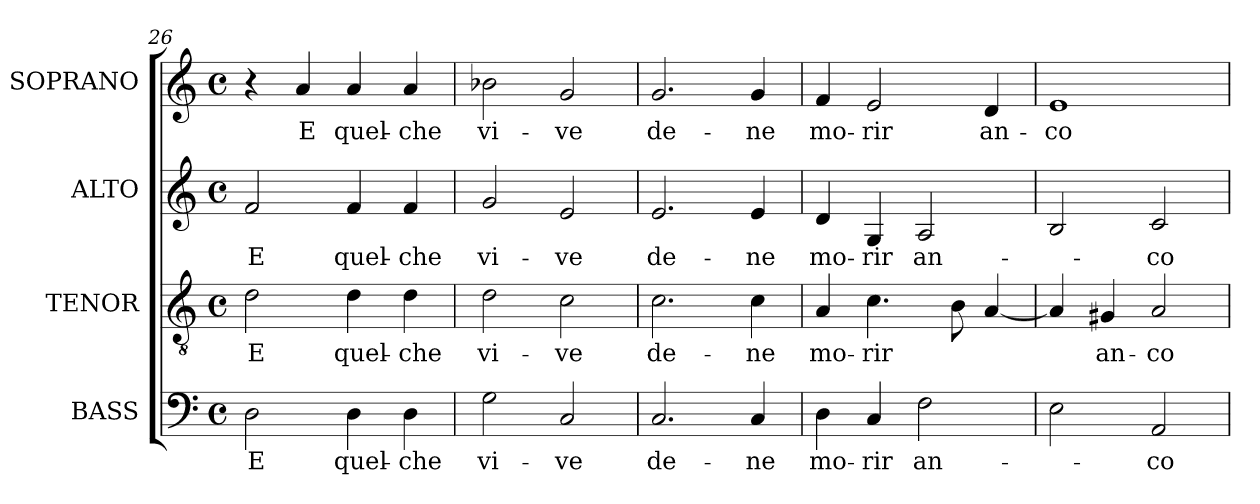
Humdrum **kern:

**kern	**text	**kern	**text	**kern	**text	**kern	**text
*part4	*part4	*part3	*part3	*part2	*part2	*part1	*part1
*staff4	*staff4	*staff3	*staff3	*staff2	*staff2	*staff1	*staff1
*I"BASS	*	*I"TENOR	*	*I"ALTO	*	*I"SOPRANO	*
*I'B.	*	*I'T.	*	*I'A.	*	*I'S.	*
*clefF4	*	*clefGv2	*	*clefG2	*	*clefG2	*
*	*	*ITrd7c12	*	*	*	*	*
*k[]	*	*k[]	*	*k[]	*	*k[]	*
*C:	*	*C:	*	*C:	*	*C:	*
*M4/4	*	*M4/4	*	*M4/4	*	*M4/4	*
*met(c)	*	*met(c)	*	*met(c)	*	*met(c)	*
=26	=26	=26	=26	=26	=26	=26	=26
!	!LO:LY:b:color=#000000	!	!	!	!	!	!
!	!	!	!LO:LY:b:color=#000000	!	!	!	!
!	!	!	!	!	!LO:LY:b:color=#000000	!	!
2Di\	E	2Di\	E	2fi/	E	4r	.
!	!	!	!	!	!	!	!LO:LY:b:color=#000000
.	.	.	.	.	.	4ai/	E
!	!LO:LY:b:color=#000000	!	!	!	!	!	!
!	!	!	!LO:LY:b:color=#000000	!	!	!	!
!	!	!	!	!	!LO:LY:b:color=#000000	!	!
!	!	!	!	!	!	!	!LO:LY:b:color=#000000
4Di\	quel-	4Di\	quel-	4fi/	quel-	4ai/	quel-
!	!LO:LY:b:color=#000000	!	!	!	!	!	!
!	!	!	!LO:LY:b:color=#000000	!	!	!	!
!	!	!	!	!	!LO:LY:b:color=#000000	!	!
!	!	!	!	!	!	!	!LO:LY:b:color=#000000
4Di\	-che	4Di\	-che	4fi/	-che	4ai/	-che
=27	=27	=27	=27	=27	=27	=27	=27
!	!LO:LY:b:color=#000000	!	!	!	!	!	!
!	!	!	!LO:LY:b:color=#000000	!	!	!	!
!	!	!	!	!	!LO:LY:b:color=#000000	!	!
!	!	!	!	!	!	!	!LO:LY:b:color=#000000
2Gi\	vi-	2Di\	vi-	2gi/	vi-	2b-Xi\	vi-
!	!LO:LY:b:color=#000000	!	!	!	!	!	!
!	!	!	!LO:LY:b:color=#000000	!	!	!	!
!	!	!	!	!	!LO:LY:b:color=#000000	!	!
!	!	!	!	!	!	!	!LO:LY:b:color=#000000
2Ci/	-ve	2Ci\	-ve	2ei/	-ve	2gi/	-ve
=28	=28	=28	=28	=28	=28	=28	=28
!	!LO:LY:b:color=#000000	!	!	!	!	!	!
!	!	!	!LO:LY:b:color=#000000	!	!	!	!
!	!	!	!	!	!LO:LY:b:color=#000000	!	!
!	!	!	!	!	!	!	!LO:LY:b:color=#000000
2.Ci/	de-	2.Ci\	de-	2.ei/	de-	2.gi/	de-
!	!LO:LY:b:color=#000000	!	!	!	!	!	!
!	!	!	!LO:LY:b:color=#000000	!	!	!	!
!	!	!	!	!	!LO:LY:b:color=#000000	!	!
!	!	!	!	!	!	!	!LO:LY:b:color=#000000
4Ci/	-ne	4Ci\	-ne	4ei/	-ne	4gi/	-ne
=29	=29	=29	=29	=29	=29	=29	=29
!	!LO:LY:b:color=#000000	!	!	!	!	!	!
!	!	!	!LO:LY:b:color=#000000	!	!	!	!
!	!	!	!	!	!LO:LY:b:color=#000000	!	!
!	!	!	!	!	!	!	!LO:LY:b:color=#000000
4Di\	mo-	4AAi/	mo-	4di/	mo-	4fi/	mo-
!	!LO:LY:b:color=#000000	!	!	!	!	!	!
!	!	!	!LO:LY:b:color=#000000	!	!	!	!
!	!	!	!	!	!LO:LY:b:color=#000000	!	!
!	!	!	!	!	!	!	!LO:LY:b:color=#000000
4Ci/	-rir	4.Ci\	-rir	4Gi/	-rir	2ei/	-rir
!	!LO:LY:b:color=#000000	!	!	!	!	!	!
!	!	!	!	!	!LO:LY:b:color=#000000	!	!
2Fi\	an-	.	.	2Ai/	an-	.	.
.	.	8BBi\	.	.	.	.	.
!	!	!	!	!	!	!	!LO:LY:b:color=#000000
.	.	[4AAi/	.	.	.	4di/	an-
=30	=30	=30	=30	=30	=30	=30	=30
!	!	!	!	!	!	!	!LO:LY:b:color=#000000
2Ei\	.	4AAi/]	.	2Bi/	.	1ei	-co
!	!	!	!LO:LY:b:color=#000000	!	!	!	!
.	.	4GG#Xi/	an-	.	.	.	.
!	!LO:LY:b:color=#000000	!	!	!	!	!	!
!	!	!	!LO:LY:b:color=#000000	!	!	!	!
!	!	!	!	!	!LO:LY:b:color=#000000	!	!
2AAi/	-co	2AAi/	-co	2ci/	-co	.	.
=	=	=	=	=	=	=	=
*-	*-	*-	*-	*-	*-	*-	*-
